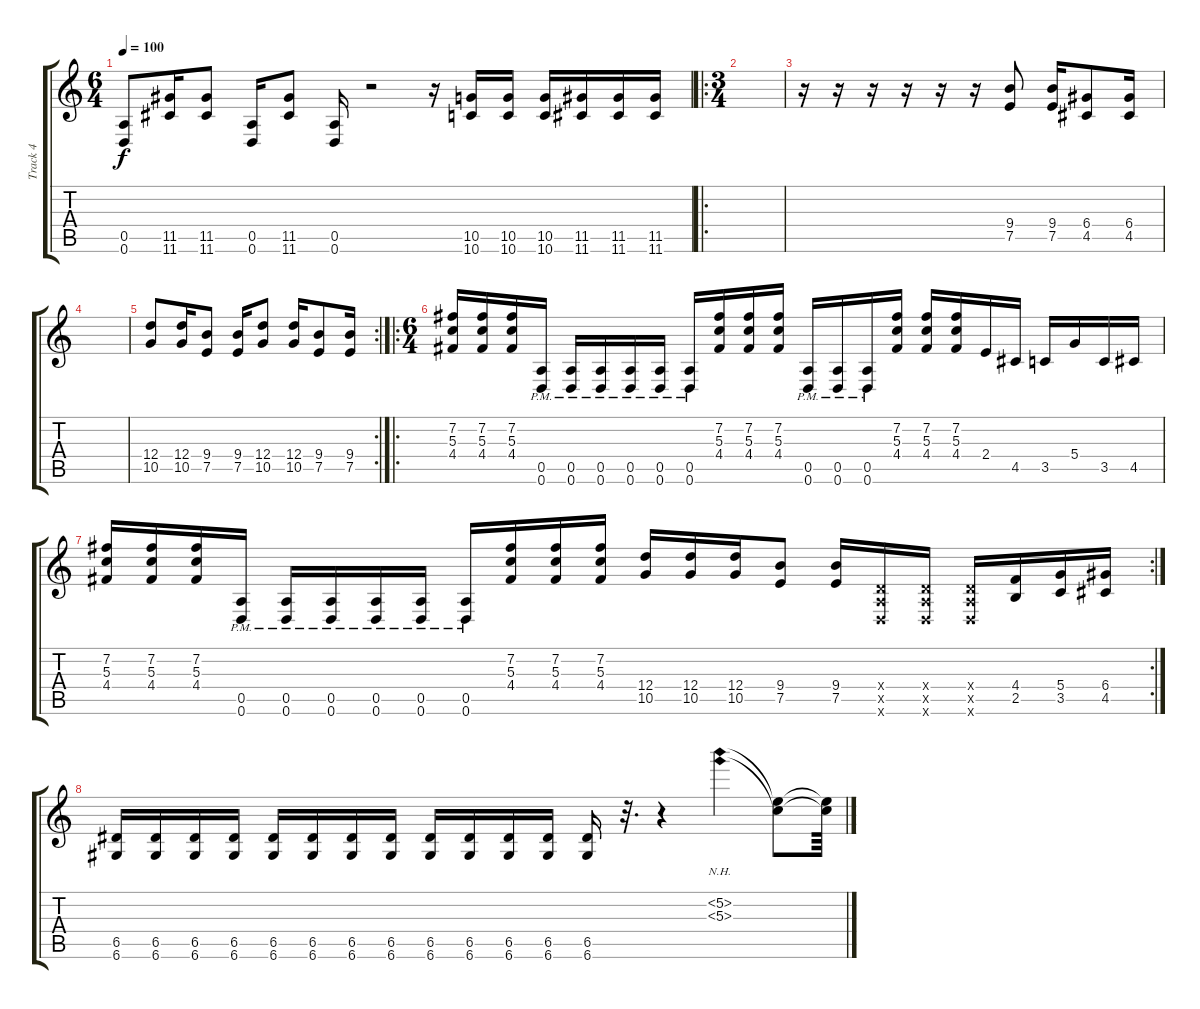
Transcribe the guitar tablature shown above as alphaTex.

\track ("Track 4" "Track 4") {instrument distortionguitar}
\staff {score tabs}
\tuning (E4 B3 G3 D3 A2 D2) {hide}
\ts (6 4)
\tempo 100
\clef g2
\ks c
(0.5 0.6).8{dy f} (11.5 11.6).16 (11.5 11.6).8 (0.5 0.6).16 (11.5 11.6).8 (0.5 0.6).16 r.2 r.16 (10.5 10.6).16 (10.5 10.6).16 (10.5 10.6).16 (11.5 11.6).16 (11.5 11.6).16 (11.5 11.6).16 |
\ro
\ts (3 4)
|
r.16 r.16 r.16 r.16 r.16 r.16 (9.4 7.5).8 (9.4 7.5).16 (6.4 4.5).8 (6.4 4.5).16 |
|
\rc 2
(12.4 10.5).8 (12.4 10.5).16 (9.4 7.5).8 (9.4 7.5).16 (12.4 10.5).8 (12.4 10.5).16 (9.4 7.5).8 (9.4 7.5).16 |
\ro
\ts (6 4)
(7.2 5.3 4.4).16 (7.2 5.3 4.4).16 (7.2 5.3 4.4).16 (0.5{pm} 0.6{pm}).16 (0.5{pm} 0.6{pm}).16 (0.5{pm} 0.6{pm}).16 (0.5{pm} 0.6{pm}).16 (0.5{pm} 0.6{pm}).16 (0.5{pm} 0.6{pm}).16 (7.2 5.3 4.4).16 (7.2 5.3 4.4).16 (7.2 5.3 4.4).16 (0.5{pm} 0.6{pm}).16 (0.5{pm} 0.6{pm}).16 (0.5{pm} 0.6{pm}).16 (7.2 5.3 4.4).16 (7.2 5.3 4.4).16 (7.2 5.3 4.4).16 2.4.16 4.5.16 3.5.16 5.4.16 3.5.16 4.5.16 |
\rc 2
(7.2 5.3 4.4).16 (7.2 5.3 4.4).16 (7.2 5.3 4.4).16 (0.5{pm} 0.6{pm}).16 (0.5{pm} 0.6{pm}).16 (0.5{pm} 0.6{pm}).16 (0.5{pm} 0.6{pm}).16 (0.5{pm} 0.6{pm}).16 (0.5{pm} 0.6{pm}).16 (7.2 5.3 4.4).16 (7.2 5.3 4.4).16 (7.2 5.3 4.4).16 (12.4 10.5).16 (12.4 10.5).16 (12.4 10.5).16 (9.4 7.5).8 (9.4 7.5).16 (0.4{x} 0.5{x} 0.6{x}).16 (0.4{x} 0.5{x} 0.6{x}).16 (0.4{x} 0.5{x} 0.6{x}).16 (4.4 2.5).16 (5.4 3.5).16 (6.4 4.5).16 |
(6.5 6.6).16 (6.5 6.6).16 (6.5 6.6).16 (6.5 6.6).16 (6.5 6.6).16 (6.5 6.6).16 (6.5 6.6).16 (6.5 6.6).16 (6.5 6.6).16 (6.5 6.6).16 (6.5 6.6).16 (6.5 6.6).16 (6.5 6.6).16 r.32{d} r.4 (5.2{nh} 5.3{nh}).4 (5.2{t} 5.3{t}).8 (5.2{t} 5.3{t}).64
